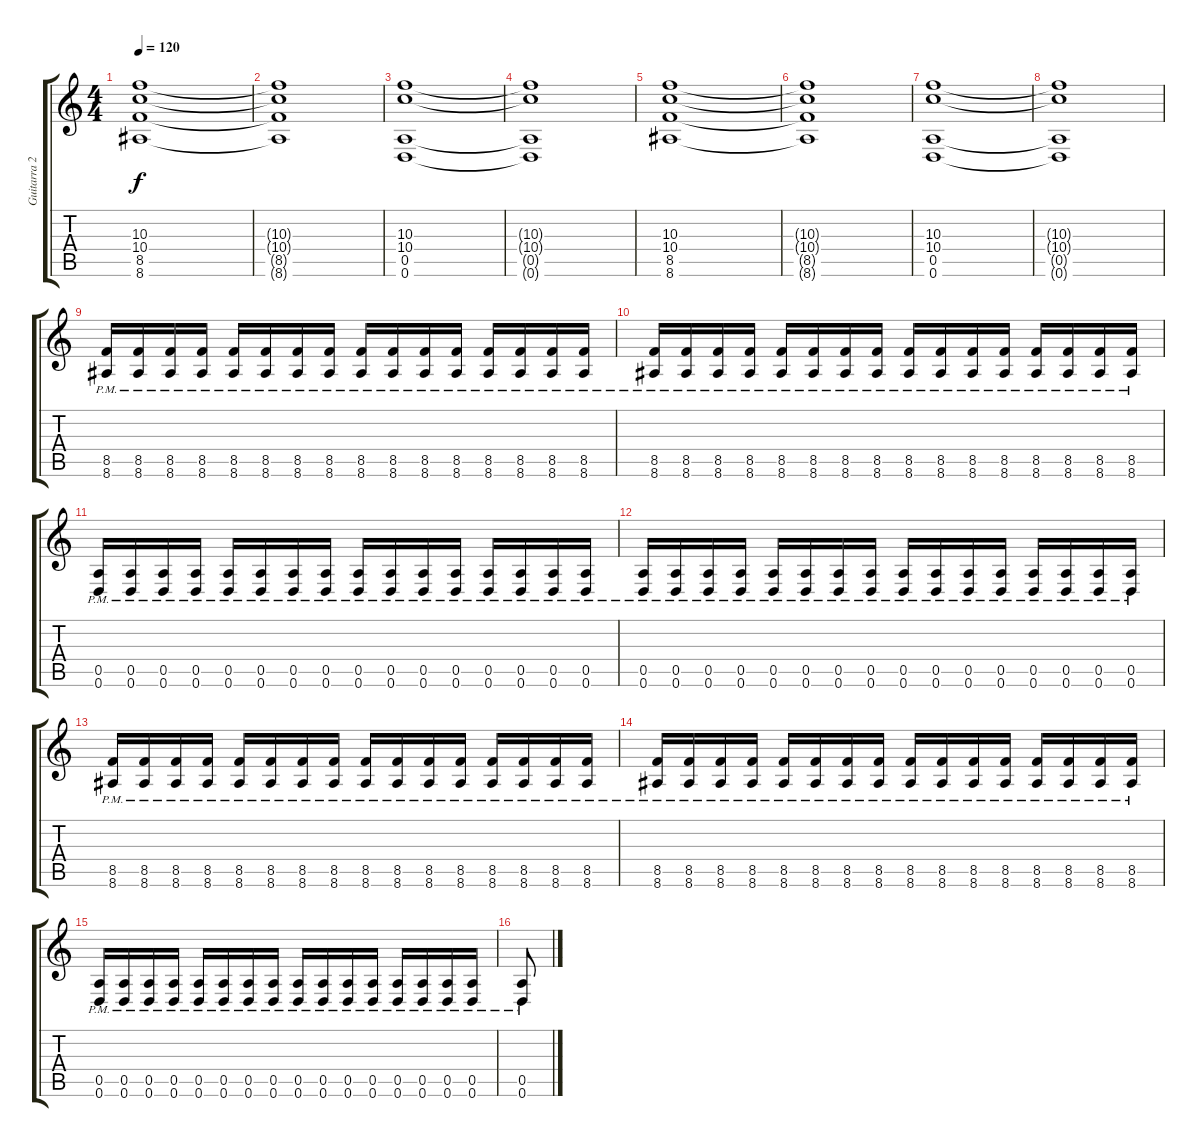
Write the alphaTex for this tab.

\track ("Guitarra 2" "Guitarra 2") {instrument distortionguitar}
\staff {score tabs}
\tuning (E4 B3 G3 D3 A2 D2) {hide}
\ts (4 4)
\tempo 120
\clef g2
\ks c
(10.3 10.4 8.5 8.6).1{dy f instrument distortionguitar} |
(10.3{t} 10.4{t} 8.5{t} 8.6{t}).1 |
(10.3 10.4 0.5 0.6).1 |
(10.3{t} 10.4{t} 0.5{t} 0.6{t}).1 |
(10.3 10.4 8.5 8.6).1 |
(10.3{t} 10.4{t} 8.5{t} 8.6{t}).1 |
(10.3 10.4 0.5 0.6).1 |
(10.3{t} 10.4{t} 0.5{t} 0.6{t}).1 |
(8.5{pm} 8.6{pm}).16 (8.5{pm} 8.6{pm}).16 (8.5{pm} 8.6{pm}).16 (8.5{pm} 8.6{pm}).16 (8.5{pm} 8.6{pm}).16 (8.5{pm} 8.6{pm}).16 (8.5{pm} 8.6{pm}).16 (8.5{pm} 8.6{pm}).16 (8.5{pm} 8.6{pm}).16 (8.5{pm} 8.6{pm}).16 (8.5{pm} 8.6{pm}).16 (8.5{pm} 8.6{pm}).16 (8.5{pm} 8.6{pm}).16 (8.5{pm} 8.6{pm}).16 (8.5{pm} 8.6{pm}).16 (8.5{pm} 8.6{pm}).16 |
(8.5{pm} 8.6{pm}).16 (8.5{pm} 8.6{pm}).16 (8.5{pm} 8.6{pm}).16 (8.5{pm} 8.6{pm}).16 (8.5{pm} 8.6{pm}).16 (8.5{pm} 8.6{pm}).16 (8.5{pm} 8.6{pm}).16 (8.5{pm} 8.6{pm}).16 (8.5{pm} 8.6{pm}).16 (8.5{pm} 8.6{pm}).16 (8.5{pm} 8.6{pm}).16 (8.5{pm} 8.6{pm}).16 (8.5{pm} 8.6{pm}).16 (8.5{pm} 8.6{pm}).16 (8.5{pm} 8.6{pm}).16 (8.5{pm} 8.6{pm}).16 |
(0.5{pm} 0.6{pm}).16 (0.5{pm} 0.6{pm}).16 (0.5{pm} 0.6{pm}).16 (0.5{pm} 0.6{pm}).16 (0.5{pm} 0.6{pm}).16 (0.5{pm} 0.6{pm}).16 (0.5{pm} 0.6{pm}).16 (0.5{pm} 0.6{pm}).16 (0.5{pm} 0.6{pm}).16 (0.5{pm} 0.6{pm}).16 (0.5{pm} 0.6{pm}).16 (0.5{pm} 0.6{pm}).16 (0.5{pm} 0.6{pm}).16 (0.5{pm} 0.6{pm}).16 (0.5{pm} 0.6{pm}).16 (0.5{pm} 0.6{pm}).16 |
(0.5{pm} 0.6{pm}).16 (0.5{pm} 0.6{pm}).16 (0.5{pm} 0.6{pm}).16 (0.5{pm} 0.6{pm}).16 (0.5{pm} 0.6{pm}).16 (0.5{pm} 0.6{pm}).16 (0.5{pm} 0.6{pm}).16 (0.5{pm} 0.6{pm}).16 (0.5{pm} 0.6{pm}).16 (0.5{pm} 0.6{pm}).16 (0.5{pm} 0.6{pm}).16 (0.5{pm} 0.6{pm}).16 (0.5{pm} 0.6{pm}).16 (0.5{pm} 0.6{pm}).16 (0.5{pm} 0.6{pm}).16 (0.5{pm} 0.6{pm}).16 |
(8.5{pm} 8.6{pm}).16 (8.5{pm} 8.6{pm}).16 (8.5{pm} 8.6{pm}).16 (8.5{pm} 8.6{pm}).16 (8.5{pm} 8.6{pm}).16 (8.5{pm} 8.6{pm}).16 (8.5{pm} 8.6{pm}).16 (8.5{pm} 8.6{pm}).16 (8.5{pm} 8.6{pm}).16 (8.5{pm} 8.6{pm}).16 (8.5{pm} 8.6{pm}).16 (8.5{pm} 8.6{pm}).16 (8.5{pm} 8.6{pm}).16 (8.5{pm} 8.6{pm}).16 (8.5{pm} 8.6{pm}).16 (8.5{pm} 8.6{pm}).16 |
(8.5{pm} 8.6{pm}).16 (8.5{pm} 8.6{pm}).16 (8.5{pm} 8.6{pm}).16 (8.5{pm} 8.6{pm}).16 (8.5{pm} 8.6{pm}).16 (8.5{pm} 8.6{pm}).16 (8.5{pm} 8.6{pm}).16 (8.5{pm} 8.6{pm}).16 (8.5{pm} 8.6{pm}).16 (8.5{pm} 8.6{pm}).16 (8.5{pm} 8.6{pm}).16 (8.5{pm} 8.6{pm}).16 (8.5{pm} 8.6{pm}).16 (8.5{pm} 8.6{pm}).16 (8.5{pm} 8.6{pm}).16 (8.5{pm} 8.6{pm}).16 |
(0.5{pm} 0.6{pm}).16 (0.5{pm} 0.6{pm}).16 (0.5{pm} 0.6{pm}).16 (0.5{pm} 0.6{pm}).16 (0.5{pm} 0.6{pm}).16 (0.5{pm} 0.6{pm}).16 (0.5{pm} 0.6{pm}).16 (0.5{pm} 0.6{pm}).16 (0.5{pm} 0.6{pm}).16 (0.5{pm} 0.6{pm}).16 (0.5{pm} 0.6{pm}).16 (0.5{pm} 0.6{pm}).16 (0.5{pm} 0.6{pm}).16 (0.5{pm} 0.6{pm}).16 (0.5{pm} 0.6{pm}).16 (0.5{pm} 0.6{pm}).16 |
(0.5{pm} 0.6{pm}).8
